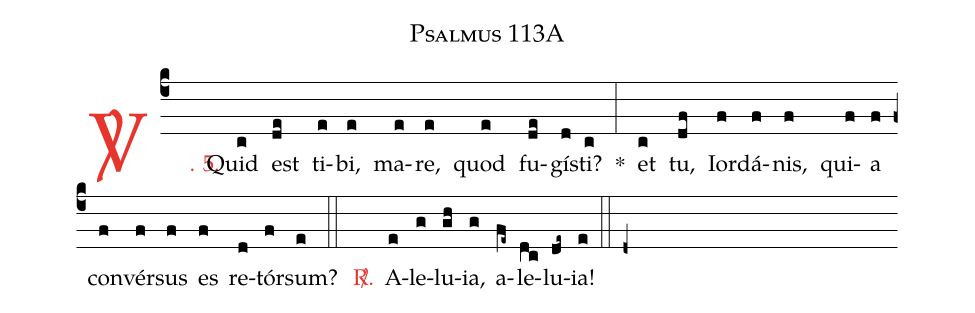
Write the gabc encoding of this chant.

name: Psalmus 113A;
%%
(c4)

<c><sp>V/</sp>. 5.</c>() Quid(c) est(de) ti(e)bi,(e) ma(e)re,(e) quod(e) fu(de)gí(d)sti?(c) *(:) et(c) tu,(df) Ior(f)dá(f)nis,(f) qui(f)a(f) con(f)vér(f)sus(f) es(f) re(d)tór(f)sum?(e)

(::)

<nlba><c><sp>R/</sp>.</c>() A</nlba>(e)le(g)lu(gh)ia,(g) a(fe~)le(dc)lu(de~)ia!(e)

(::)

(d+)
